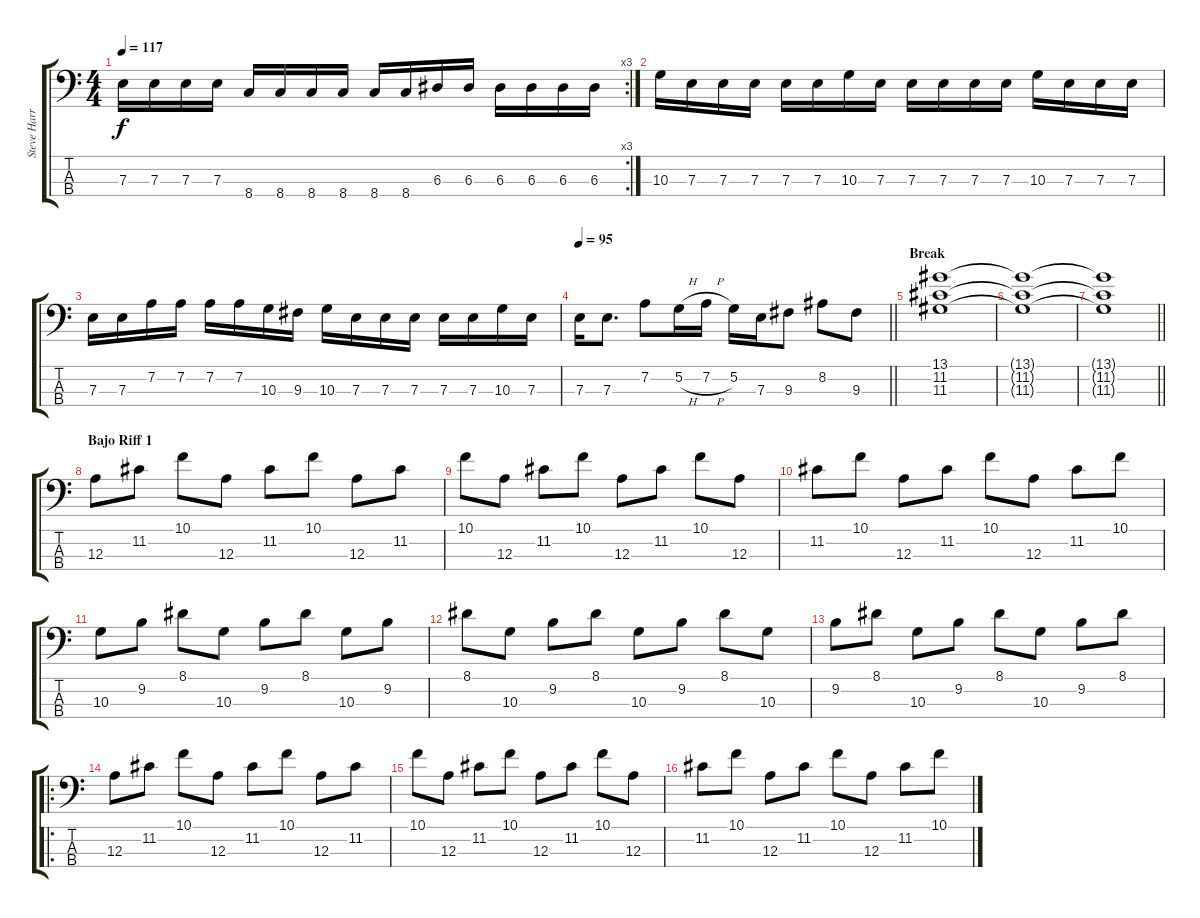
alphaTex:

\track ("Steve Harris" "Steve Harr") {instrument electricbassfinger}
\staff {score tabs}
\tuning (G2 D2 A1 E1) {hide}
\rc 3
\ts (4 4)
\tempo 117
\clef f4
\ks c
7.3.16{dy f} 7.3.16 7.3.16 7.3.16 8.4.16 8.4.16 8.4.16 8.4.16 8.4.16 8.4.16 6.3.16 6.3.16 6.3.16 6.3.16 6.3.16 6.3.16 |
10.3.16 7.3.16 7.3.16 7.3.16 7.3.16 7.3.16 10.3.16 7.3.16 7.3.16 7.3.16 7.3.16 7.3.16 10.3.16 7.3.16 7.3.16 7.3.16 |
7.3.16 7.3.16 7.2.16 7.2.16 7.2.16 7.2.16 10.3.16 9.3.16 10.3.16 7.3.16 7.3.16 7.3.16 7.3.16 7.3.16 10.3.16 7.3.16 |
\tempo 95
\barLineRight lightlight
7.3.16 7.3.8{d} 7.2.8 5.2{h}.16 7.2{h}.16 5.2.16 7.3.16 9.3.8 8.2.8 9.3.8 |
\section ("" "Break")
(13.1 11.2 11.3).1 |
(13.1{t} 11.2{t} 11.3{t}).1{volume 0} |
\barLineRight lightlight
(13.1{t} 11.2{t} 11.3{t}).1 |
\section ("" "Bajo Riff 1")
12.3.8{volume 16} 11.2.8 10.1.8 12.3.8 11.2.8 10.1.8 12.3.8 11.2.8 |
10.1.8 12.3.8 11.2.8 10.1.8 12.3.8 11.2.8 10.1.8 12.3.8 |
11.2.8 10.1.8 12.3.8 11.2.8 10.1.8 12.3.8 11.2.8 10.1.8 |
10.3.8 9.2.8 8.1.8 10.3.8 9.2.8 8.1.8 10.3.8 9.2.8 |
8.1.8 10.3.8 9.2.8 8.1.8 10.3.8 9.2.8 8.1.8 10.3.8 |
9.2.8 8.1.8 10.3.8 9.2.8 8.1.8 10.3.8 9.2.8 8.1.8 |
\ro
12.3.8 11.2.8 10.1.8 12.3.8 11.2.8 10.1.8 12.3.8 11.2.8 |
10.1.8 12.3.8 11.2.8 10.1.8 12.3.8 11.2.8 10.1.8 12.3.8 |
11.2.8 10.1.8 12.3.8 11.2.8 10.1.8 12.3.8 11.2.8 10.1.8
